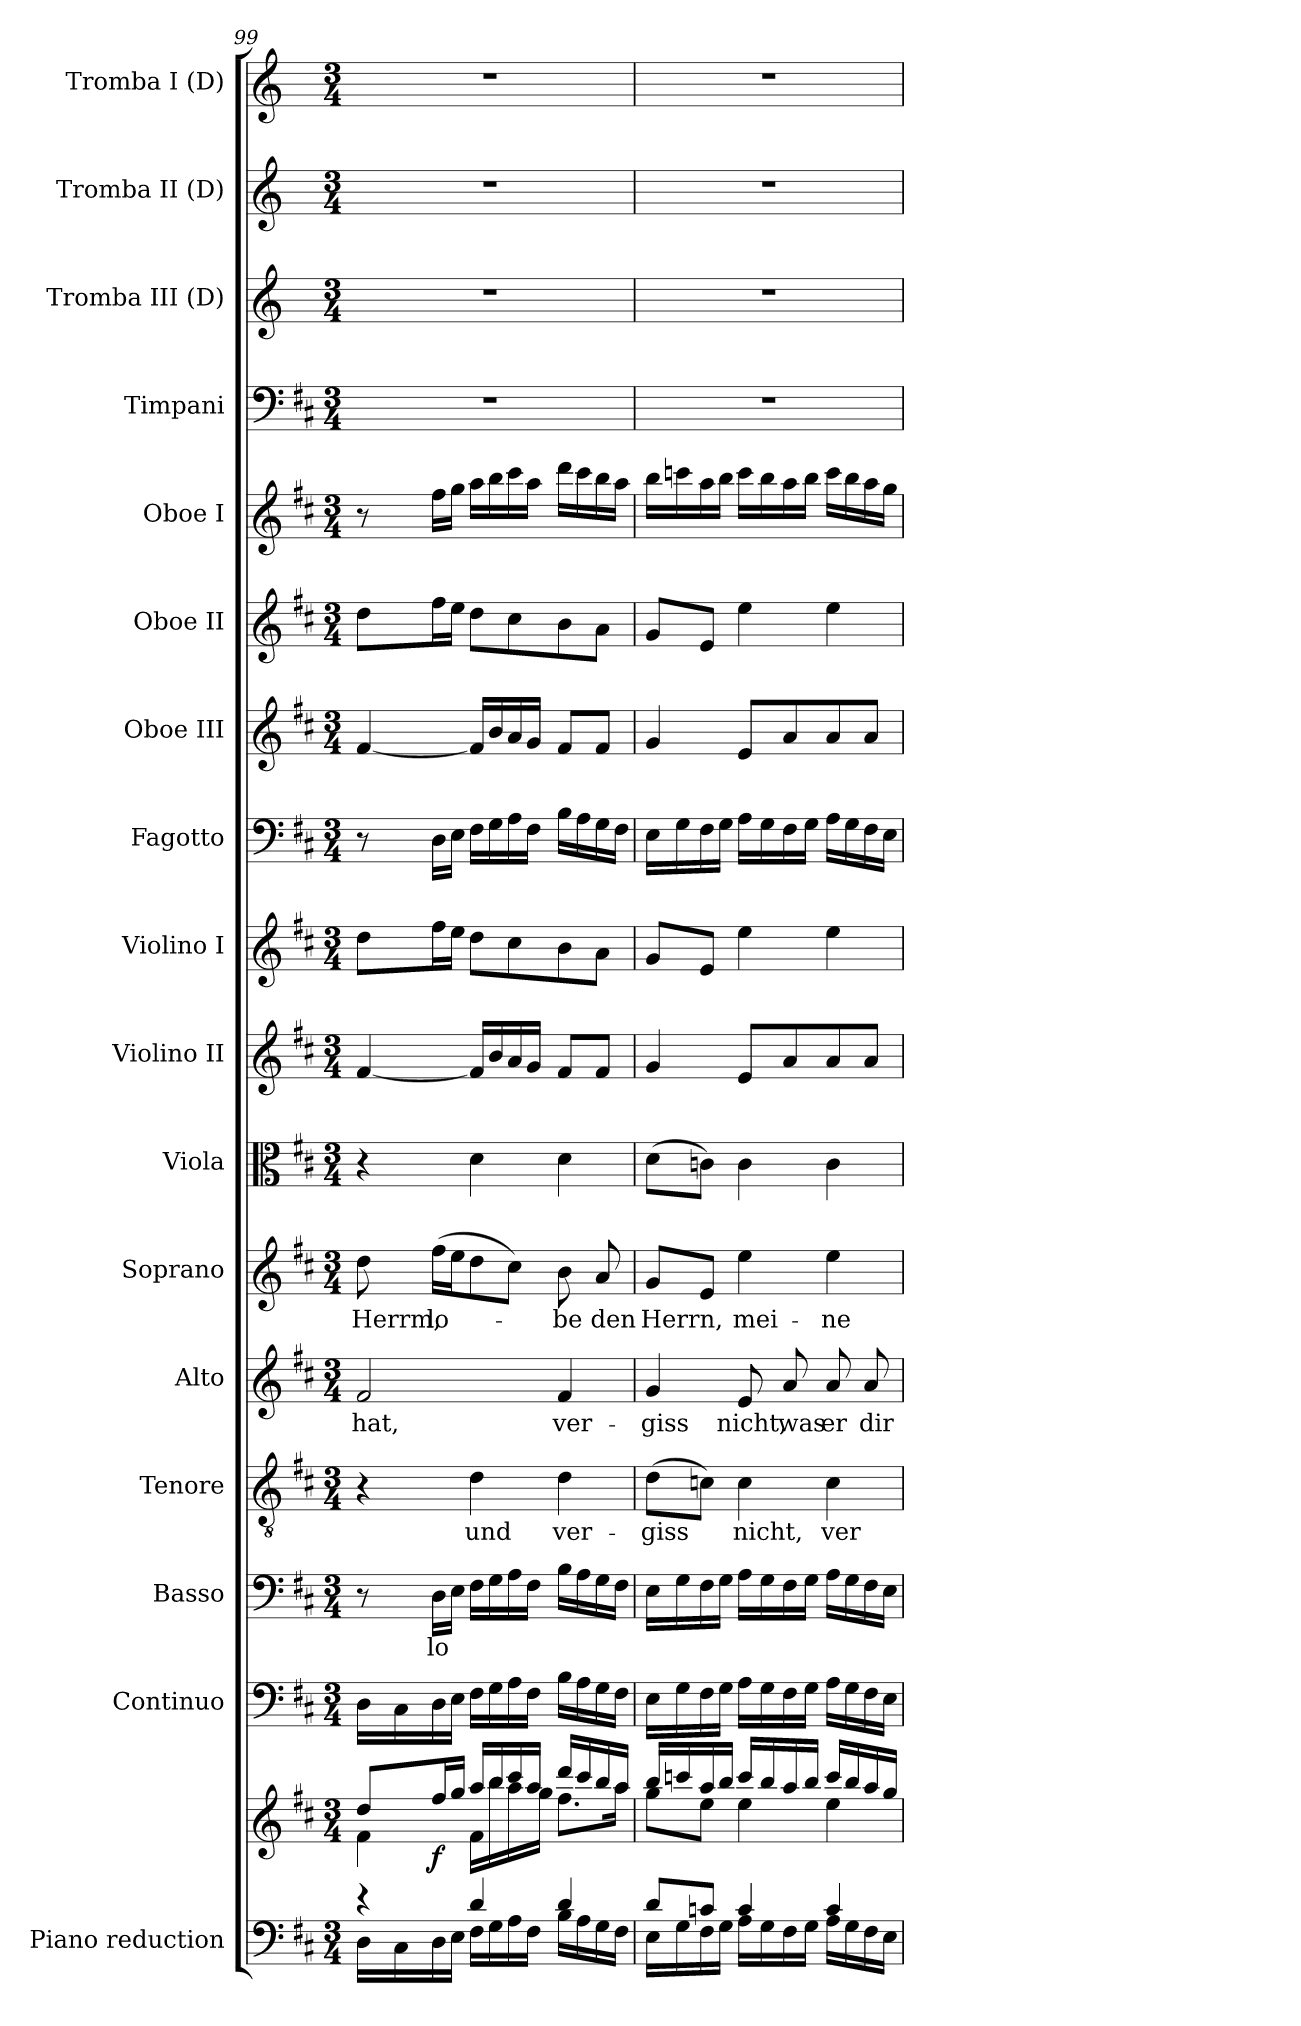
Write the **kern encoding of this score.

**kern	**kern	**dynam	**kern	**kern	**text	**kern	**text	**kern	**text	**kern	**text	**kern	**kern	**kern	**kern	**kern	**kern	**kern	**kern	**kern	**kern	**kern
*part17	*part17	*part17	*part16	*part15	*part15	*part14	*part14	*part13	*part13	*part12	*part12	*part11	*part10	*part9	*part8	*part7	*part6	*part5	*part4	*part3	*part2	*part1
*staff18	*staff17	*staff17/18	*staff16	*staff15	*staff15	*staff14	*staff14	*staff13	*staff13	*staff12	*staff12	*staff11	*staff10	*staff9	*staff8	*staff7	*staff6	*staff5	*staff4	*staff3	*staff2	*staff1
*I"Piano reduction	*	*	*I"Continuo	*I"Basso	*	*I"Tenore	*	*I"Alto	*	*I"Soprano	*	*I"Viola	*I"Violino II	*I"Violino I	*I"Fagotto	*I"Oboe III	*I"Oboe II	*I"Oboe I	*I"Timpani	*I"Tromba III (D)	*I"Tromba II (D)	*I"Tromba I (D)
*I'Pno	*	*	*	*	*	*	*	*	*	*	*	*	*	*	*	*I'Ob	*I'Ob	*I'Ob	*I'Timp	*	*	*
*clefF4	*clefG2	*	*clefF4	*clefF4	*	*clefGv2	*	*clefG2	*	*clefG2	*	*clefC3	*clefG2	*clefG2	*clefF4	*clefG2	*clefG2	*clefG2	*clefF4	*clefG2	*clefG2	*clefG2
*	*	*	*	*	*	*	*	*	*	*	*	*	*	*	*	*	*	*	*	*ITrd-1c-2	*ITrd-1c-2	*ITrd-1c-2
*k[f#c#]	*k[f#c#]	*	*k[f#c#]	*k[f#c#]	*	*k[f#c#]	*	*k[f#c#]	*	*k[f#c#]	*	*k[f#c#]	*k[f#c#]	*k[f#c#]	*k[f#c#]	*k[f#c#]	*k[f#c#]	*k[f#c#]	*k[f#c#]	*k[f#c#]	*k[f#c#]	*k[f#c#]
*M3/4	*M3/4	*	*M3/4	*M3/4	*	*M3/4	*	*M3/4	*	*M3/4	*	*M3/4	*M3/4	*M3/4	*M3/4	*M3/4	*M3/4	*M3/4	*M3/4	*M3/4	*M3/4	*M3/4
=99	=99	=99	=99	=99	=99	=99	=99	=99	=99	=99	=99	=99	=99	=99	=99	=99	=99	=99	=99	=99	=99	=99
*^	*^	*	*	*	*	*	*	*	*	*	*	*	*	*	*	*	*	*	*	*	*	*
!	!	!	!	!	!	!	!	!	!	!	!LO:LY:b	!	!LO:LY:b	!	!	!	!	!	!	!	!	!	!	!
4r	16D\LL	8dd/L	4f#\	.	16D\LL	8r	.	4r	.	2f#/	hat,	8dd\	Herrm,	4r	[4f#/	8dd\L	8r	[4f#/	8dd\L	8r	2.r	2.r	2.r	2.r
.	16C#\	.	.	.	16C#\	.	.	.	.	.	.	.	.	.	.	.	.	.	.	.	.	.	.	.
!	!	!	!	!LO:DY:b	!	!	!LO:LY:b	!	!	!	!	!	!LO:LY:b	!	!	!	!	!	!	!	!	!	!	!
.	16D\	16ff#/L	.	f	16D\	16D\LL	lo	.	.	.	.	(16ff#\LL	lo-	.	.	16ff#\L	16D\LL	.	16ff#\L	16ff#\LL	.	.	.	.
.	16E\JJ	16gg/JJ	.	.	16E\JJ	16E\JJ	.	.	.	.	.	16ee\J	.	.	.	16ee\JJ	16E\JJ	.	16ee\JJ	16gg\JJ	.	.	.	.
!	!	!	!	!	!	!	!	!	!LO:LY:b	!	!	!	!	!	!	!	!	!	!	!	!	!	!	!
4d/	16F#\LL	16aa/LL	16f#\LL	.	16F#\LL	16F#\LL	.	4d\	und	.	.	8dd\	.	4d\	16f#/LL]	8dd\L	16F#\LL	16f#/LL]	8dd\L	16aa\LL	.	.	.	.
.	16G\	16bb/	16bb\	.	16G\	16G\	.	.	.	.	.	.	.	.	16b/	.	16G\	16b/	.	16bb\	.	.	.	.
.	16A\	16ccc#/	16aa\	.	16A\	16A\	.	.	.	.	.	8cc#\J)	.	.	16a/	8cc#\	16A\	16a/	8cc#\	16ccc#\	.	.	.	.
.	16F#\JJ	16aa/JJ	16gg\JJ	.	16F#\JJ	16F#\JJ	.	.	.	.	.	.	.	.	16g/JJ	.	16F#\JJ	16g/JJ	.	16aa\JJ	.	.	.	.
!	!	!	!	!	!	!	!	!	!LO:LY:b	!	!LO:LY:b	!	!LO:LY:b	!	!	!	!	!	!	!	!	!	!	!
4d/	16B\LL	16ddd/LL	8.ff#\L	.	16B\LL	16B\LL	.	4d\	ver-	4f#/	ver-	8b\	-be	4d\	8f#/L	8b\	16B\LL	8f#/L	8b\	16ddd\LL	.	.	.	.
.	16A\	16ccc#/	.	.	16A\	16A\	.	.	.	.	.	.	.	.	.	.	16A\	.	.	16ccc#\	.	.	.	.
!	!	!	!	!	!	!	!	!	!	!	!	!	!LO:LY:b	!	!	!	!	!	!	!	!	!	!	!
.	16G\	16bb/	.	.	16G\	16G\	.	.	.	.	.	8a/	den	.	8f#/J	8a\J	16G\	8f#/J	8a\J	16bb\	.	.	.	.
.	16F#\JJ	16aa/JJ	16aa\Jk	.	16F#\JJ	16F#\JJ	.	.	.	.	.	.	.	.	.	.	16F#\JJ	.	.	16aa\JJ	.	.	.	.
!!LO:PB:g=z
=100	=100	=100	=100	=100	=100	=100	=100	=100	=100	=100	=100	=100	=100	=100	=100	=100	=100	=100	=100	=100	=100	=100	=100	=100
!	!	!	!	!	!	!	!	!	!LO:LY:b	!	!LO:LY:b	!	!LO:LY:b	!	!	!	!	!	!	!	!	!	!	!
8d/L	16E\LL	16bb/LL	8gg\L	.	16E\LL	16E\LL	.	(8d\L	giss	4g/	giss	8g/L	Herrn,	(8d\L	4g/	8g/L	16E\LL	4g/	8g/L	16bb\LL	2.r	2.r	2.r	2.r
.	16G\	16cccn/	.	.	16G\	16G\	.	.	.	.	.	.	.	.	.	.	16G\	.	.	16cccn\	.	.	.	.
8cn/J	16F#\	16aa/	8ee\J	.	16F#\	16F#\	.	8cn\J)	.	.	.	8e/J	.	8cn\J)	.	8e/J	16F#\	.	8e/J	16aa\	.	.	.	.
.	16G\JJ	16bb/JJ	.	.	16G\JJ	16G\JJ	.	.	.	.	.	.	.	.	.	.	16G\JJ	.	.	16bb\JJ	.	.	.	.
!	!	!	!	!	!	!	!	!	!LO:LY:b	!	!LO:LY:b	!	!LO:LY:b	!	!	!	!	!	!	!	!	!	!	!
4c/	16A\LL	16ccc/LL	4ee\	.	16A\LL	16A\LL	.	4c\	nicht,	8e/	nicht,	4ee\	mei-	4c\	8e/L	4ee\	16A\LL	8e/L	4ee\	16ccc\LL	.	.	.	.
.	16G\	16bb/	.	.	16G\	16G\	.	.	.	.	.	.	.	.	.	.	16G\	.	.	16bb\	.	.	.	.
!	!	!	!	!	!	!	!	!	!	!	!LO:LY:b	!	!	!	!	!	!	!	!	!	!	!	!	!
.	16F#\	16aa/	.	.	16F#\	16F#\	.	.	.	8a/	was	.	.	.	8a/	.	16F#\	8a/	.	16aa\	.	.	.	.
.	16G\JJ	16bb/JJ	.	.	16G\JJ	16G\JJ	.	.	.	.	.	.	.	.	.	.	16G\JJ	.	.	16bb\JJ	.	.	.	.
!	!	!	!	!	!	!	!	!	!LO:LY:b	!	!LO:LY:b	!	!LO:LY:b	!	!	!	!	!	!	!	!	!	!	!
4c/	16A\LL	16ccc/LL	4ee\	.	16A\LL	16A\LL	.	4c\	ver-	8a/	er	4ee\	ne	4c\	8a/	4ee\	16A\LL	8a/	4ee\	16ccc\LL	.	.	.	.
.	16G\	16bb/	.	.	16G\	16G\	.	.	.	.	.	.	.	.	.	.	16G\	.	.	16bb\	.	.	.	.
!	!	!	!	!	!	!	!	!	!	!	!LO:LY:b	!	!	!	!	!	!	!	!	!	!	!	!	!
.	16F#\	16aa/	.	.	16F#\	16F#\	.	.	.	8a/	dir	.	.	.	8a/J	.	16F#\	8a/J	.	16aa\	.	.	.	.
.	16E\JJ	16gg/JJ	.	.	16E\JJ	16E\JJ	.	.	.	.	.	.	.	.	.	.	16E\JJ	.	.	16gg\JJ	.	.	.	.
*v	*v	*	*	*	*	*	*	*	*	*	*	*	*	*	*	*	*	*	*	*	*	*	*	*
*	*v	*v	*	*	*	*	*	*	*	*	*	*	*	*	*	*	*	*	*	*	*	*	*
=	=	=	=	=	=	=	=	=	=	=	=	=	=	=	=	=	=	=	=	=	=	=
*-	*-	*-	*-	*-	*-	*-	*-	*-	*-	*-	*-	*-	*-	*-	*-	*-	*-	*-	*-	*-	*-	*-
